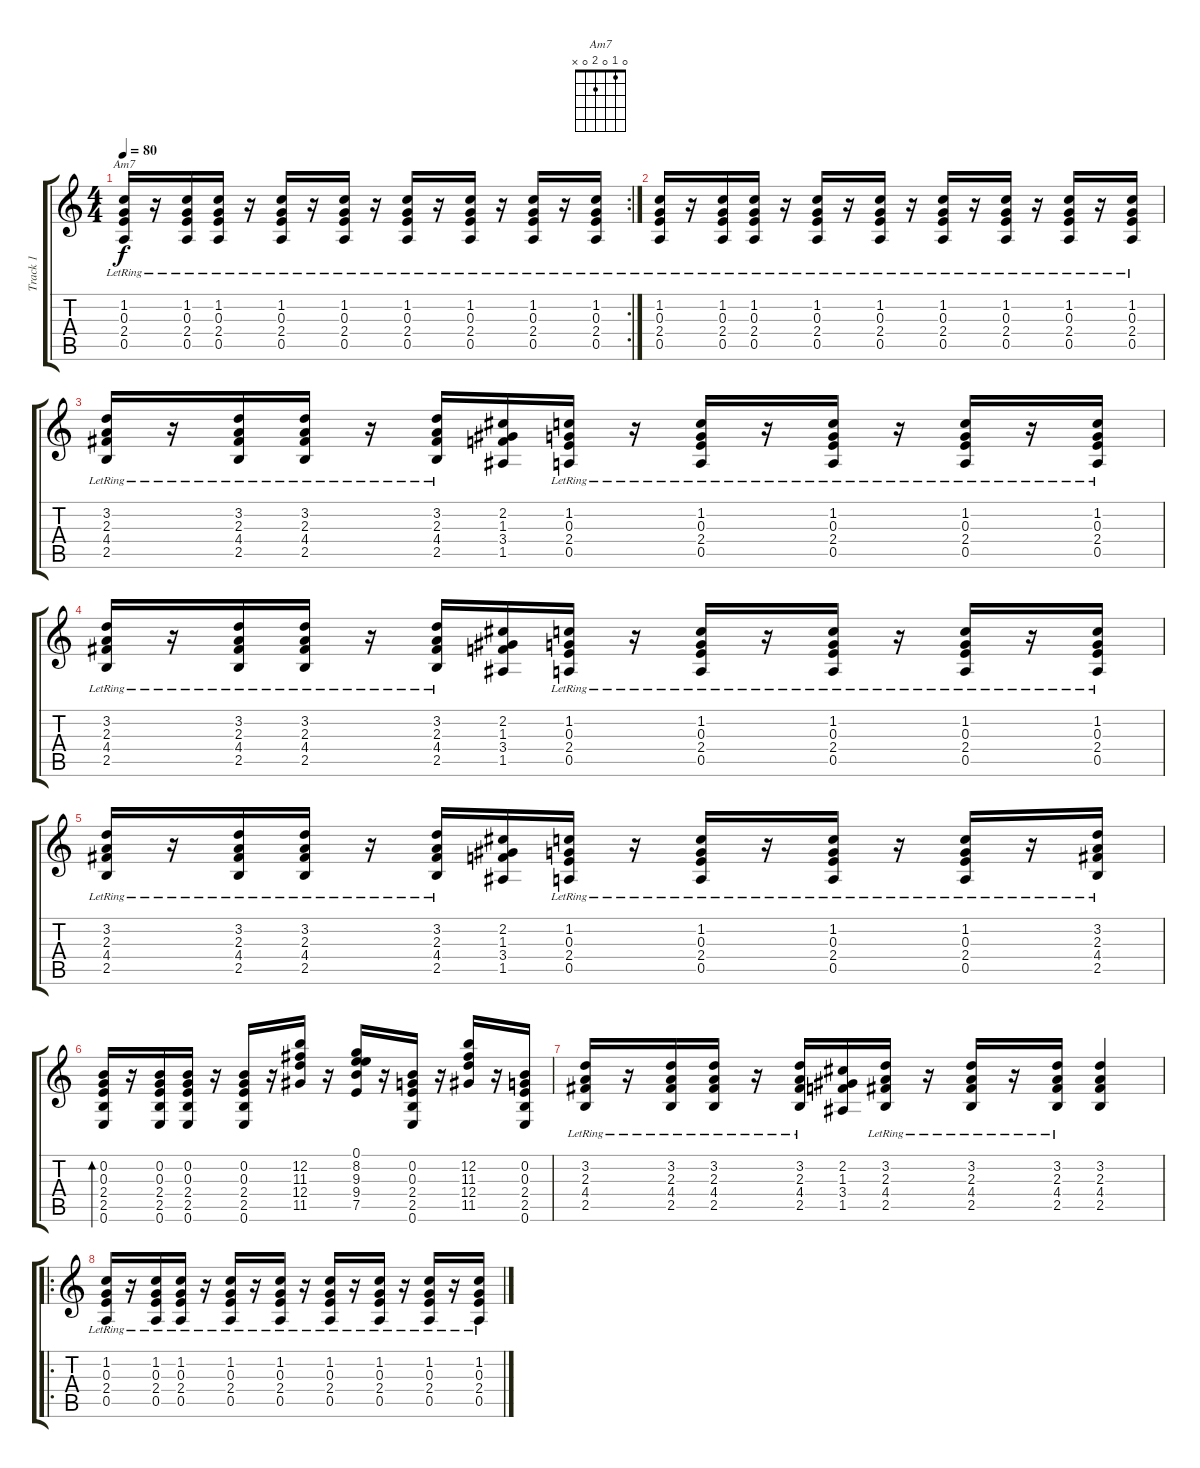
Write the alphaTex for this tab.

\track ("Track 1" "Track 1") {instrument electricguitarjazz}
\staff {score tabs}
\tuning (E4 B3 G3 D3 A2 E2) {hide}
\chord ("Am7" 0 1 0 2 0 x)
\rc 2
\ts (4 4)
\tempo 80
\clef g2
\ks c
(1.2{lr} 0.3{lr} 2.4{lr} 0.5{lr}).16{ch "Am7" dy f instrument electricguitarjazz} r.16 (1.2{lr} 0.3{lr} 2.4{lr} 0.5{lr}).16 (1.2{lr} 0.3{lr} 2.4{lr} 0.5{lr}).16 r.16 (1.2{lr} 0.3{lr} 2.4{lr} 0.5{lr}).16 r.16 (1.2{lr} 0.3{lr} 2.4{lr} 0.5{lr}).16 r.16 (1.2{lr} 0.3{lr} 2.4{lr} 0.5{lr}).16 r.16 (1.2{lr} 0.3{lr} 2.4{lr} 0.5{lr}).16 r.16 (1.2{lr} 0.3{lr} 2.4{lr} 0.5{lr}).16 r.16 (1.2{lr} 0.3{lr} 2.4 0.5{lr}).16 |
(1.2{lr} 0.3{lr} 2.4{lr} 0.5{lr}).16 r.16 (1.2{lr} 0.3{lr} 2.4{lr} 0.5{lr}).16 (1.2{lr} 0.3{lr} 2.4{lr} 0.5{lr}).16 r.16 (1.2{lr} 0.3{lr} 2.4{lr} 0.5{lr}).16 r.16 (1.2{lr} 0.3{lr} 2.4{lr} 0.5{lr}).16 r.16 (1.2{lr} 0.3{lr} 2.4{lr} 0.5{lr}).16 r.16 (1.2{lr} 0.3{lr} 2.4{lr} 0.5{lr}).16 r.16 (1.2{lr} 0.3{lr} 2.4{lr} 0.5{lr}).16 r.16 (1.2{lr} 0.3{lr} 2.4 0.5{lr}).16 |
(3.2{lr} 2.3{lr} 4.4{lr} 2.5{lr}).16 r.16 (3.2{lr} 2.3{lr} 4.4{lr} 2.5{lr}).16 (3.2{lr} 2.3{lr} 4.4{lr} 2.5{lr}).16 r.16 (3.2{lr} 2.3{lr} 4.4{lr} 2.5{lr}).16 (2.2 1.3 3.4 1.5).16 (1.2{lr} 0.3{lr} 2.4{lr} 0.5{lr}).16 r.16 (1.2{lr} 0.3{lr} 2.4{lr} 0.5{lr}).16 r.16 (1.2{lr} 0.3{lr} 2.4{lr} 0.5{lr}).16 r.16 (1.2{lr} 0.3{lr} 2.4{lr} 0.5{lr}).16 r.16 (1.2{lr} 0.3{lr} 2.4 0.5{lr}).16 |
(3.2{lr} 2.3{lr} 4.4{lr} 2.5{lr}).16 r.16 (3.2{lr} 2.3{lr} 4.4{lr} 2.5{lr}).16 (3.2{lr} 2.3{lr} 4.4{lr} 2.5{lr}).16 r.16 (3.2{lr} 2.3{lr} 4.4{lr} 2.5{lr}).16 (2.2 1.3 3.4 1.5).16 (1.2{lr} 0.3{lr} 2.4{lr} 0.5{lr}).16 r.16 (1.2{lr} 0.3{lr} 2.4{lr} 0.5{lr}).16 r.16 (1.2{lr} 0.3{lr} 2.4{lr} 0.5{lr}).16 r.16 (1.2{lr} 0.3{lr} 2.4{lr} 0.5{lr}).16 r.16 (1.2{lr} 0.3{lr} 2.4 0.5{lr}).16 |
(3.2{lr} 2.3{lr} 4.4{lr} 2.5{lr}).16 r.16 (3.2{lr} 2.3{lr} 4.4{lr} 2.5{lr}).16 (3.2{lr} 2.3{lr} 4.4{lr} 2.5{lr}).16 r.16 (3.2{lr} 2.3{lr} 4.4{lr} 2.5{lr}).16 (2.2 1.3 3.4 1.5).16 (1.2{lr} 0.3{lr} 2.4{lr} 0.5{lr}).16 r.16 (1.2{lr} 0.3{lr} 2.4{lr} 0.5{lr}).16 r.16 (1.2{lr} 0.3{lr} 2.4{lr} 0.5{lr}).16 r.16 (1.2{lr} 0.3{lr} 2.4{lr} 0.5{lr}).16 r.16 (3.2{lr} 2.3{lr} 4.4 2.5{lr}).16 |
(0.2 0.3 2.4 2.5 0.6).16{bd 480} r.16 (0.2 0.3 2.4 2.5 0.6).16 (0.2 0.3 2.4 2.5 0.6).16 r.16 (0.2 0.3 2.4 2.5 0.6).16 r.16 (12.2 11.3 12.4 11.5).16 r.16 (0.1 8.2 9.3 9.4 7.5).16 r.16 (0.2 0.3 2.4 2.5 0.6).16 r.16 (12.2 11.3 12.4 11.5).16 r.16 (0.2 0.3 2.4 2.5 0.6).16 |
(3.2{lr} 2.3{lr} 4.4{lr} 2.5{lr}).16 r.16 (3.2{lr} 2.3{lr} 4.4{lr} 2.5{lr}).16 (3.2{lr} 2.3{lr} 4.4{lr} 2.5{lr}).16 r.16 (3.2{lr} 2.3{lr} 4.4{lr} 2.5{lr}).16 (2.2 1.3 3.4 1.5).16 (3.2{lr} 2.3{lr} 4.4{lr} 2.5{lr}).16 r.16 (3.2{lr} 2.3{lr} 4.4{lr} 2.5{lr}).16 r.16 (3.2{lr} 2.3{lr} 4.4{lr} 2.5{lr}).16 (3.2 2.3 4.4 2.5).4 |
\ro
(1.2{lr} 0.3{lr} 2.4{lr} 0.5{lr}).16 r.16 (1.2{lr} 0.3{lr} 2.4{lr} 0.5{lr}).16 (1.2{lr} 0.3{lr} 2.4{lr} 0.5{lr}).16 r.16 (1.2{lr} 0.3{lr} 2.4{lr} 0.5{lr}).16 r.16 (1.2{lr} 0.3{lr} 2.4{lr} 0.5{lr}).16 r.16 (1.2{lr} 0.3{lr} 2.4{lr} 0.5{lr}).16 r.16 (1.2{lr} 0.3{lr} 2.4{lr} 0.5{lr}).16 r.16 (1.2{lr} 0.3{lr} 2.4{lr} 0.5{lr}).16 r.16 (1.2{lr} 0.3{lr} 2.4 0.5{lr}).16
